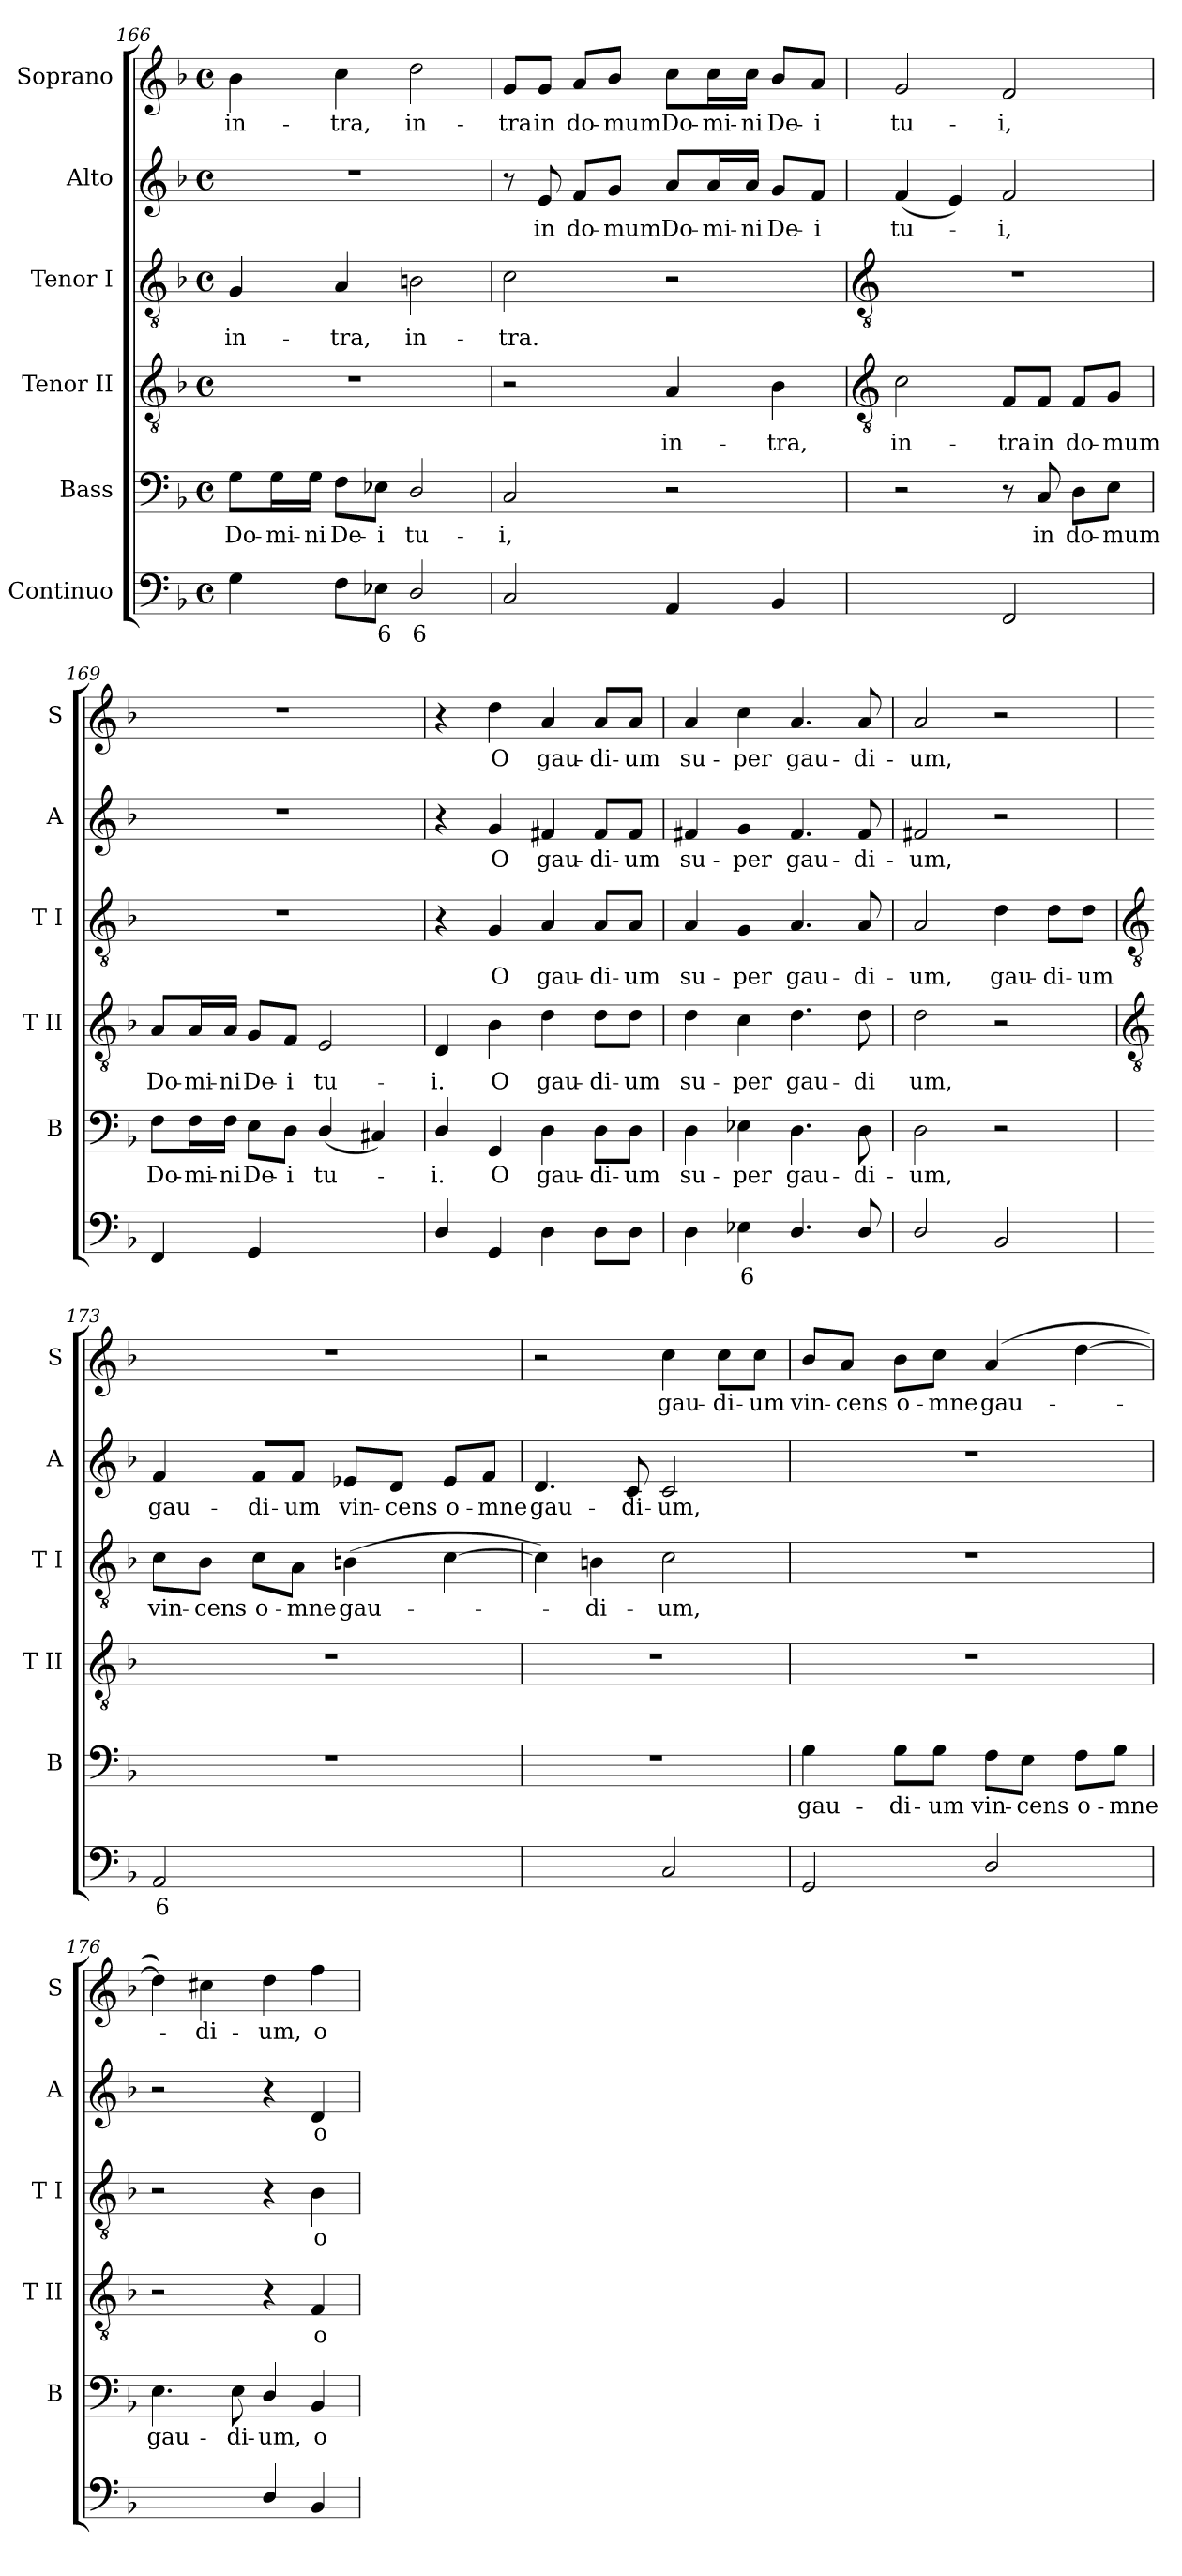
**kern	**text	**kern	**text	**kern	**text	**kern	**text	**kern	**text	**kern	**text
*part6	*part6	*part5	*part5	*part4	*part4	*part3	*part3	*part2	*part2	*part1	*part1
*staff6	*staff6	*staff5	*staff5	*staff4	*staff4	*staff3	*staff3	*staff2	*staff2	*staff1	*staff1
*I"Continuo	*	*I"Bass	*	*I"Tenor II	*	*I"Tenor I	*	*I"Alto	*	*I"Soprano	*
*	*	*I'B	*	*I'T II	*	*I'T I	*	*I'A	*	*I'S	*
*clefF4	*	*clefF4	*	*clefGv2	*	*clefGv2	*	*clefG2	*	*clefG2	*
*k[b-]	*	*k[b-]	*	*k[b-]	*	*k[b-]	*	*k[b-]	*	*k[b-]	*
*F:	*	*F:	*	*F:	*	*F:	*	*F:	*	*F:	*
*M4/4	*	*M4/4	*	*M4/4	*	*M4/4	*	*M4/4	*	*M4/4	*
*met(c)	*	*met(c)	*	*met(c)	*	*met(c)	*	*met(c)	*	*met(c)	*
=166	=166	=166	=166	=166	=166	=166	=166	=166	=166	=166	=166
!	!	!	!LO:LY:b	!	!	!	!LO:LY:b	!	!	!	!LO:LY:b
4G	.	8G\L	Do-	1r	.	4G	in-	1r	.	4b-	in-
!	!	!	!LO:LY:b	!	!	!	!	!	!	!	!
.	.	16G\L	-mi-	.	.	.	.	.	.	.	.
!	!	!	!LO:LY:b	!	!	!	!	!	!	!	!
.	.	16G\JJ	-ni	.	.	.	.	.	.	.	.
!	!	!	!LO:LY:b	!	!	!	!LO:LY:b	!	!	!	!LO:LY:b
8FL	.	8F\L	De-	.	.	4A	-tra,	.	.	4cc	-tra,
!	!LO:LY:b	!	!LO:LY:b	!	!	!	!	!	!	!	!
8E-XJ	6	8E-X\J	-i	.	.	.	.	.	.	.	.
!	!LO:LY:b	!	!LO:LY:b	!	!	!	!LO:LY:b	!	!	!	!LO:LY:b
2D/	6	2D/	tu-	.	.	2Bn	in-	.	.	2dd	in-
=167	=167	=167	=167	=167	=167	=167	=167	=167	=167	=167	=167
!	!	!	!LO:LY:b	!	!	!	!LO:LY:b	!	!	!	!LO:LY:b
2C	.	2C	-i,	2r	.	2c	-tra.	8r	.	8g/L	-tra
!	!	!	!	!	!	!	!	!	!LO:LY:b	!	!LO:LY:b
.	.	.	.	.	.	.	.	8e	in	8g/J	in
!	!	!	!	!	!	!	!	!	!LO:LY:b	!	!LO:LY:b
.	.	.	.	.	.	.	.	8f/L	do-	8a/L	do-
!	!	!	!	!	!	!	!	!	!LO:LY:b	!	!LO:LY:b
.	.	.	.	.	.	.	.	8g/J	-mum	8b-/J	-mum
!	!	!	!	!	!LO:LY:b	!	!	!	!LO:LY:b	!	!LO:LY:b
4AA	.	2r	.	4A	in-	2r	.	8a/L	Do-	8cc\L	Do-
!	!	!	!	!	!	!	!	!	!LO:LY:b	!	!LO:LY:b
.	.	.	.	.	.	.	.	16a/L	-mi-	16cc\L	-mi-
!	!	!	!	!	!	!	!	!	!LO:LY:b	!	!LO:LY:b
.	.	.	.	.	.	.	.	16a/JJ	-ni	16cc\JJ	-ni
!	!	!	!	!	!LO:LY:b	!	!	!	!LO:LY:b	!	!LO:LY:b
4BB-	.	.	.	4B-	-tra,	.	.	8g/L	De-	8b-/L	De-
!	!	!	!	!	!	!	!	!	!LO:LY:b	!	!LO:LY:b
.	.	.	.	.	.	.	.	8f/J	-i	8a/J	-i
!!LO:LB:g=z
=168	=168	=168	=168	=168	=168	=168	=168	=168	=168	=168	=168
*	*	*	*	*clefGv2	*	*clefGv2	*	*	*	*	*
!	!LO:LY:b	!	!	!	!LO:LY:b	!	!	!	!LO:LY:b	!	!LO:LY:b
[4Cyy	4	2r	.	2c	in-	1r	.	(<4f	tu-	2g	tu-
!	!LO:LY:b	!	!	!	!	!	!	!	!	!	!
4Cyy]	3	.	.	.	.	.	.	4e)	.	.	.
!	!	!	!	!	!LO:LY:b	!	!	!	!LO:LY:b	!	!LO:LY:b
2FF	.	8r	.	8F/L	-tra	.	.	2f	i,	2f	-i,
!	!	!	!LO:LY:b	!	!LO:LY:b	!	!	!	!	!	!
.	.	8C	in	8F/J	in	.	.	.	.	.	.
!	!	!	!LO:LY:b	!	!LO:LY:b	!	!	!	!	!	!
.	.	8D\L	do-	8F/L	do-	.	.	.	.	.	.
!	!	!	!LO:LY:b	!	!LO:LY:b	!	!	!	!	!	!
.	.	8E\J	-mum	8G/J	-mum	.	.	.	.	.	.
=169	=169	=169	=169	=169	=169	=169	=169	=169	=169	=169	=169
!	!	!	!LO:LY:b	!	!LO:LY:b	!	!	!	!	!	!
4FF	.	8F\L	Do-	8A/L	Do-	1r	.	1r	.	1r	.
!	!	!	!LO:LY:b	!	!LO:LY:b	!	!	!	!	!	!
.	.	16F\L	-mi-	16A/L	-mi-	.	.	.	.	.	.
!	!	!	!LO:LY:b	!	!LO:LY:b	!	!	!	!	!	!
.	.	16F\JJ	-ni	16A/JJ	-ni	.	.	.	.	.	.
!	!	!	!LO:LY:b	!	!LO:LY:b	!	!	!	!	!	!
4GG	.	8E\L	De-	8G/L	De-	.	.	.	.	.	.
!	!	!	!LO:LY:b	!	!LO:LY:b	!	!	!	!	!	!
.	.	8D\J	-i	8F/J	-i	.	.	.	.	.	.
!	!LO:LY:b	!	!LO:LY:b	!	!LO:LY:b	!	!	!	!	!	!
[4AAyy	4	(<4D/	tu-	2E	tu-	.	.	.	.	.	.
4AAyy]	.	4C#X)	.	.	.	.	.	.	.	.	.
=170	=170	=170	=170	=170	=170	=170	=170	=170	=170	=170	=170
!	!	!	!LO:LY:b	!	!LO:LY:b	!	!	!	!	!	!
4D/	.	4D/	i.	4D	-i.	4r	.	4r	.	4r	.
!	!	!	!LO:LY:b	!	!LO:LY:b	!	!LO:LY:b	!	!LO:LY:b	!	!LO:LY:b
4GG	.	4GG	O	4B-	O	4G	O	4g	O	4dd	O
!	!	!	!LO:LY:b	!	!LO:LY:b	!	!LO:LY:b	!	!LO:LY:b	!	!LO:LY:b
4D\	.	4D	gau-	4d	gau-	4A	gau-	4f#X	gau-	4a	gau-
!	!	!	!LO:LY:b	!	!LO:LY:b	!	!LO:LY:b	!	!LO:LY:b	!	!LO:LY:b
8D\L	.	8D\L	-di-	8d\L	-di-	8A/L	-di-	8f#/L	-di-	8a/L	-di-
!	!	!	!LO:LY:b	!	!LO:LY:b	!	!LO:LY:b	!	!LO:LY:b	!	!LO:LY:b
8D\J	.	8D\J	-um	8d\J	-um	8A/J	-um	8f#/J	-um	8a/J	-um
=171	=171	=171	=171	=171	=171	=171	=171	=171	=171	=171	=171
!	!	!	!LO:LY:b	!	!LO:LY:b	!	!LO:LY:b	!	!LO:LY:b	!	!LO:LY:b
4D	.	4D	su-	4d	su-	4A	su-	4f#X	su-	4a	su-
!	!LO:LY:b	!	!LO:LY:b	!	!LO:LY:b	!	!LO:LY:b	!	!LO:LY:b	!	!LO:LY:b
4E-X	6	4E-X	-per	4c	-per	4G	-per	4g	-per	4cc	-per
!	!	!	!LO:LY:b	!	!LO:LY:b	!	!LO:LY:b	!	!LO:LY:b	!	!LO:LY:b
4.D/	.	4.D	gau-	4.d	gau-	4.A	gau-	4.f#	gau-	4.a	gau-
!	!	!	!LO:LY:b	!	!LO:LY:b	!	!LO:LY:b	!	!LO:LY:b	!	!LO:LY:b
8D/	.	8D	-di-	8d	-di	8A	-di-	8f#	-di-	8a	-di-
=172	=172	=172	=172	=172	=172	=172	=172	=172	=172	=172	=172
!	!	!	!LO:LY:b	!	!LO:LY:b	!	!LO:LY:b	!	!LO:LY:b	!	!LO:LY:b
2D/	.	2D	-um,	2d	um,	2A	-um,	2f#X	-um,	2a	-um,
!	!	!	!	!	!	!	!LO:LY:b	!	!	!	!
2BB-	.	2r	.	2r	.	4d	gau-	2r	.	2r	.
!	!	!	!	!	!	!	!LO:LY:b	!	!	!	!
.	.	.	.	.	.	8d\L	-di-	.	.	.	.
!	!	!	!	!	!	!	!LO:LY:b	!	!	!	!
.	.	.	.	.	.	8d\J	-um	.	.	.	.
!!LO:LB:g=z
=173	=173	=173	=173	=173	=173	=173	=173	=173	=173	=173	=173
*	*	*	*	*clefGv2	*	*clefGv2	*	*	*	*	*
!	!LO:LY:b	!	!	!	!	!	!LO:LY:b	!	!LO:LY:b	!	!
2AA	6	1r	.	1r	.	8c\L	vin-	4f	gau-	1r	.
!	!	!	!	!	!	!	!LO:LY:b	!	!	!	!
.	.	.	.	.	.	8B-\J	-cens	.	.	.	.
!	!	!	!	!	!	!	!LO:LY:b	!	!LO:LY:b	!	!
.	.	.	.	.	.	8c\L	o-	8f/L	-di-	.	.
!	!	!	!	!	!	!	!LO:LY:b	!	!LO:LY:b	!	!
.	.	.	.	.	.	8A\J	-mne	8f/J	-um	.	.
!	!LO:LY:b	!	!	!	!	!	!LO:LY:b	!	!LO:LY:b	!	!
(<[4GGyy	6	.	.	.	.	(>4Bn	gau-	8e-X/L	vin-	.	.
!	!	!	!	!	!	!	!	!	!LO:LY:b	!	!
.	.	.	.	.	.	.	.	8d/J	-cens	.	.
!	!LO:LY:b	!	!	!	!	!	!	!	!LO:LY:b	!	!
4GGyy_	4	.	.	.	.	[4c	.	8e-/L	o-	.	.
!	!	!	!	!	!	!	!	!	!LO:LY:b	!	!
.	.	.	.	.	.	.	.	8f/J	-mne	.	.
=174	=174	=174	=174	=174	=174	=174	=174	=174	=174	=174	=174
!	!	!	!	!	!	!	!	!	!LO:LY:b	!	!
4GGyy_)	.	1r	.	1r	.	4c])	.	4.d	gau-	2r	.
!	!	!	!	!	!	!	!LO:LY:b	!	!	!	!
4GGyy]	.	.	.	.	.	4Bn	di-	.	.	.	.
!	!	!	!	!	!	!	!	!	!LO:LY:b	!	!
.	.	.	.	.	.	.	.	8c	-di-	.	.
!	!	!	!	!	!	!	!LO:LY:b	!	!LO:LY:b	!	!LO:LY:b
2C	.	.	.	.	.	2c	-um,	2c	-um,	4cc	gau-
!	!	!	!	!	!	!	!	!	!	!	!LO:LY:b
.	.	.	.	.	.	.	.	.	.	8cc\L	-di-
!	!	!	!	!	!	!	!	!	!	!	!LO:LY:b
.	.	.	.	.	.	.	.	.	.	8cc\J	-um
=175	=175	=175	=175	=175	=175	=175	=175	=175	=175	=175	=175
!	!	!	!LO:LY:b	!	!	!	!	!	!	!	!LO:LY:b
2GG	.	4G	gau-	1r	.	1r	.	1r	.	8b-/L	vin-
!	!	!	!	!	!	!	!	!	!	!	!LO:LY:b
.	.	.	.	.	.	.	.	.	.	8a/J	-cens
!	!	!	!LO:LY:b	!	!	!	!	!	!	!	!LO:LY:b
.	.	8G\L	-di-	.	.	.	.	.	.	8b-\L	o-
!	!	!	!LO:LY:b	!	!	!	!	!	!	!	!LO:LY:b
.	.	8G\J	-um	.	.	.	.	.	.	8cc\J	-mne
!	!	!	!LO:LY:b	!	!	!	!	!	!	!	!LO:LY:b
2D/	.	8F\L	vin-	.	.	.	.	.	.	(>4a	gau-
!	!	!	!LO:LY:b	!	!	!	!	!	!	!	!
.	.	8E\J	-cens	.	.	.	.	.	.	.	.
!	!	!	!LO:LY:b	!	!	!	!	!	!	!	!
.	.	8F\L	o-	.	.	.	.	.	.	[4dd	.
!	!	!	!LO:LY:b	!	!	!	!	!	!	!	!
.	.	8G\J	-mne	.	.	.	.	.	.	.	.
=176	=176	=176	=176	=176	=176	=176	=176	=176	=176	=176	=176
!	!LO:LY:b	!	!LO:LY:b	!	!	!	!	!	!	!	!
[4AAyy	4	4.E	gau-	2r	.	2r	.	2r	.	4dd])	.
!	!	!	!	!	!	!	!	!	!	!	!LO:LY:b
4AAyy]	.	.	.	.	.	.	.	.	.	4cc#X	di-
!	!	!	!LO:LY:b	!	!	!	!	!	!	!	!
.	.	8E	-di-	.	.	.	.	.	.	.	.
!	!	!	!LO:LY:b	!	!	!	!	!	!	!	!LO:LY:b
4D/	.	4D/	-um,	4r	.	4r	.	4r	.	4dd	-um,
!	!	!	!LO:LY:b	!	!LO:LY:b	!	!LO:LY:b	!	!LO:LY:b	!	!LO:LY:b
4BB-	.	4BB-	o	4F	o	4B-	o	4d	o	4ff	o
=	=	=	=	=	=	=	=	=	=	=	=
*-	*-	*-	*-	*-	*-	*-	*-	*-	*-	*-	*-
